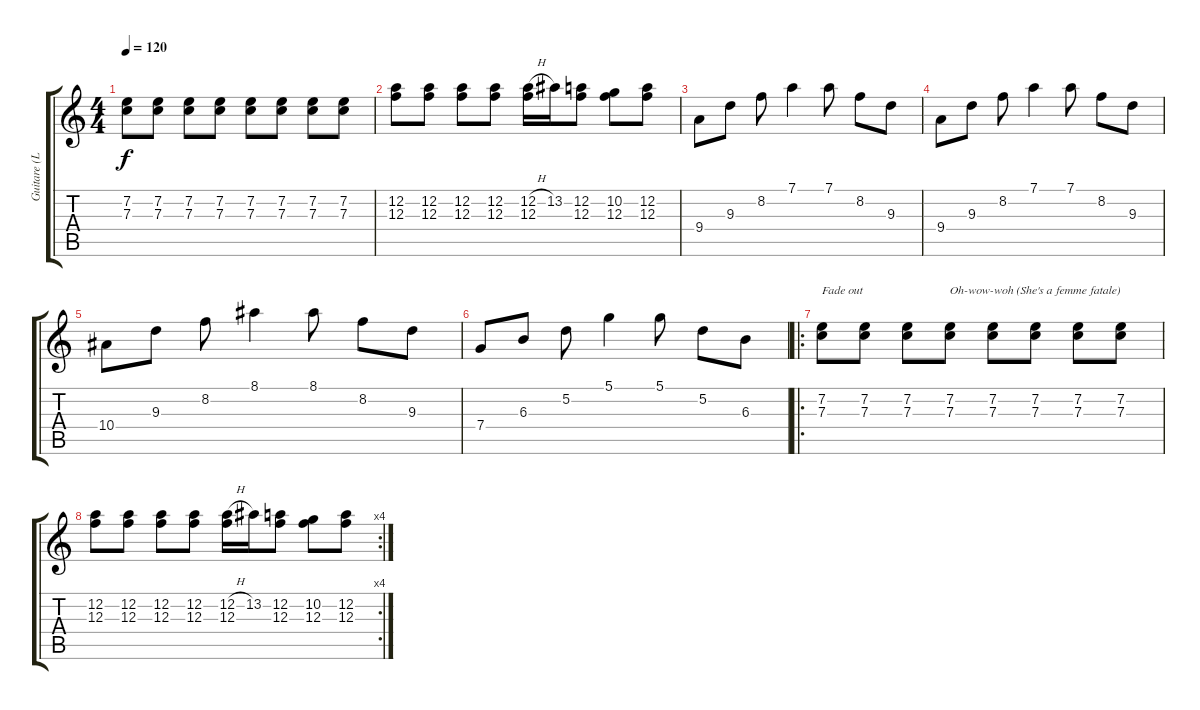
\track ("Guitare (Lou Reed)" "Guitare (L") {instrument electricguitarjazz}
\staff {score tabs}
\tuning (D4 A3 F3 C3 G2 D2) {hide}
\ts (4 4)
\tempo 120
\clef g2
\ks c
(7.2 7.3).8{dy f} (7.2 7.3).8 (7.2 7.3).8 (7.2 7.3).8 (7.2 7.3).8 (7.2 7.3).8 (7.2 7.3).8 (7.2 7.3).8 |
(12.2 12.3).8 (12.2 12.3).8 (12.2 12.3).8 (12.2 12.3).8 (12.2{h} 12.3).16 13.2.16 (12.2 12.3).8 (10.2 12.3).8 (12.2 12.3).8 |
9.4.8 9.3.8 8.2.8 7.1.4 7.1.8 8.2.8 9.3.8 |
9.4.8 9.3.8 8.2.8 7.1.4 7.1.8 8.2.8 9.3.8 |
10.4.8 9.3.8 8.2.8 8.1.4 8.1.8 8.2.8 9.3.8 |
7.4.8 6.3.8 5.2.8 5.1.4 5.1.8 5.2.8 6.3.8 |
\ro
(7.2 7.3).8{txt "Fade out"} (7.2 7.3).8 (7.2 7.3).8 (7.2 7.3).8{txt "Oh-wow-woh (She's a femme fatale)"} (7.2 7.3).8 (7.2 7.3).8 (7.2 7.3).8 (7.2 7.3).8 |
\rc 4
(12.2 12.3).8 (12.2 12.3).8 (12.2 12.3).8 (12.2 12.3).8 (12.2{h} 12.3).16 13.2.16 (12.2 12.3).8 (10.2 12.3).8 (12.2 12.3).8
